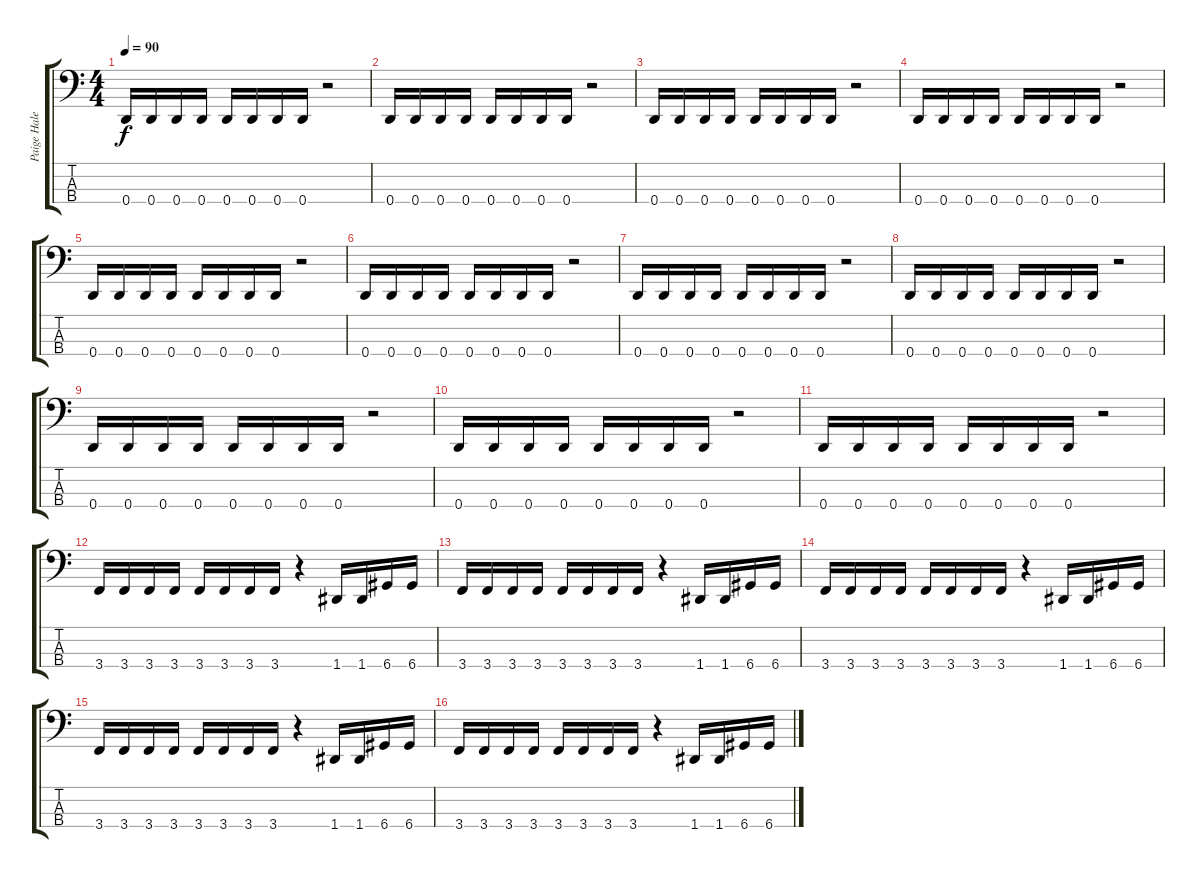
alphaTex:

\track ("Paige Haley (Bass)" "Paige Hale") {instrument slapbass1}
\staff {score tabs}
\tuning (G2 D2 A1 D1) {hide}
\ts (4 4)
\tempo 90
\clef f4
\ks c
0.4.16{dy f} 0.4.16 0.4.16 0.4.16 0.4.16 0.4.16 0.4.16 0.4.16 r.2 |
0.4.16 0.4.16 0.4.16 0.4.16 0.4.16 0.4.16 0.4.16 0.4.16 r.2 |
0.4.16 0.4.16 0.4.16 0.4.16 0.4.16 0.4.16 0.4.16 0.4.16 r.2 |
0.4.16 0.4.16 0.4.16 0.4.16 0.4.16 0.4.16 0.4.16 0.4.16 r.2 |
0.4.16 0.4.16 0.4.16 0.4.16 0.4.16 0.4.16 0.4.16 0.4.16 r.2 |
0.4.16 0.4.16 0.4.16 0.4.16 0.4.16 0.4.16 0.4.16 0.4.16 r.2 |
0.4.16 0.4.16 0.4.16 0.4.16 0.4.16 0.4.16 0.4.16 0.4.16 r.2 |
0.4.16 0.4.16 0.4.16 0.4.16 0.4.16 0.4.16 0.4.16 0.4.16 r.2 |
0.4.16 0.4.16 0.4.16 0.4.16 0.4.16 0.4.16 0.4.16 0.4.16 r.2 |
0.4.16 0.4.16 0.4.16 0.4.16 0.4.16 0.4.16 0.4.16 0.4.16 r.2 |
0.4.16 0.4.16 0.4.16 0.4.16 0.4.16 0.4.16 0.4.16 0.4.16 r.2 |
3.4.16 3.4.16 3.4.16 3.4.16 3.4.16 3.4.16 3.4.16 3.4.16 r.4 1.4.16 1.4.16 6.4.16 6.4.16 |
3.4.16 3.4.16 3.4.16 3.4.16 3.4.16 3.4.16 3.4.16 3.4.16 r.4 1.4.16 1.4.16 6.4.16 6.4.16 |
3.4.16 3.4.16 3.4.16 3.4.16 3.4.16 3.4.16 3.4.16 3.4.16 r.4 1.4.16 1.4.16 6.4.16 6.4.16 |
3.4.16 3.4.16 3.4.16 3.4.16 3.4.16 3.4.16 3.4.16 3.4.16 r.4 1.4.16 1.4.16 6.4.16 6.4.16 |
3.4.16 3.4.16 3.4.16 3.4.16 3.4.16 3.4.16 3.4.16 3.4.16 r.4 1.4.16 1.4.16 6.4.16 6.4.16
